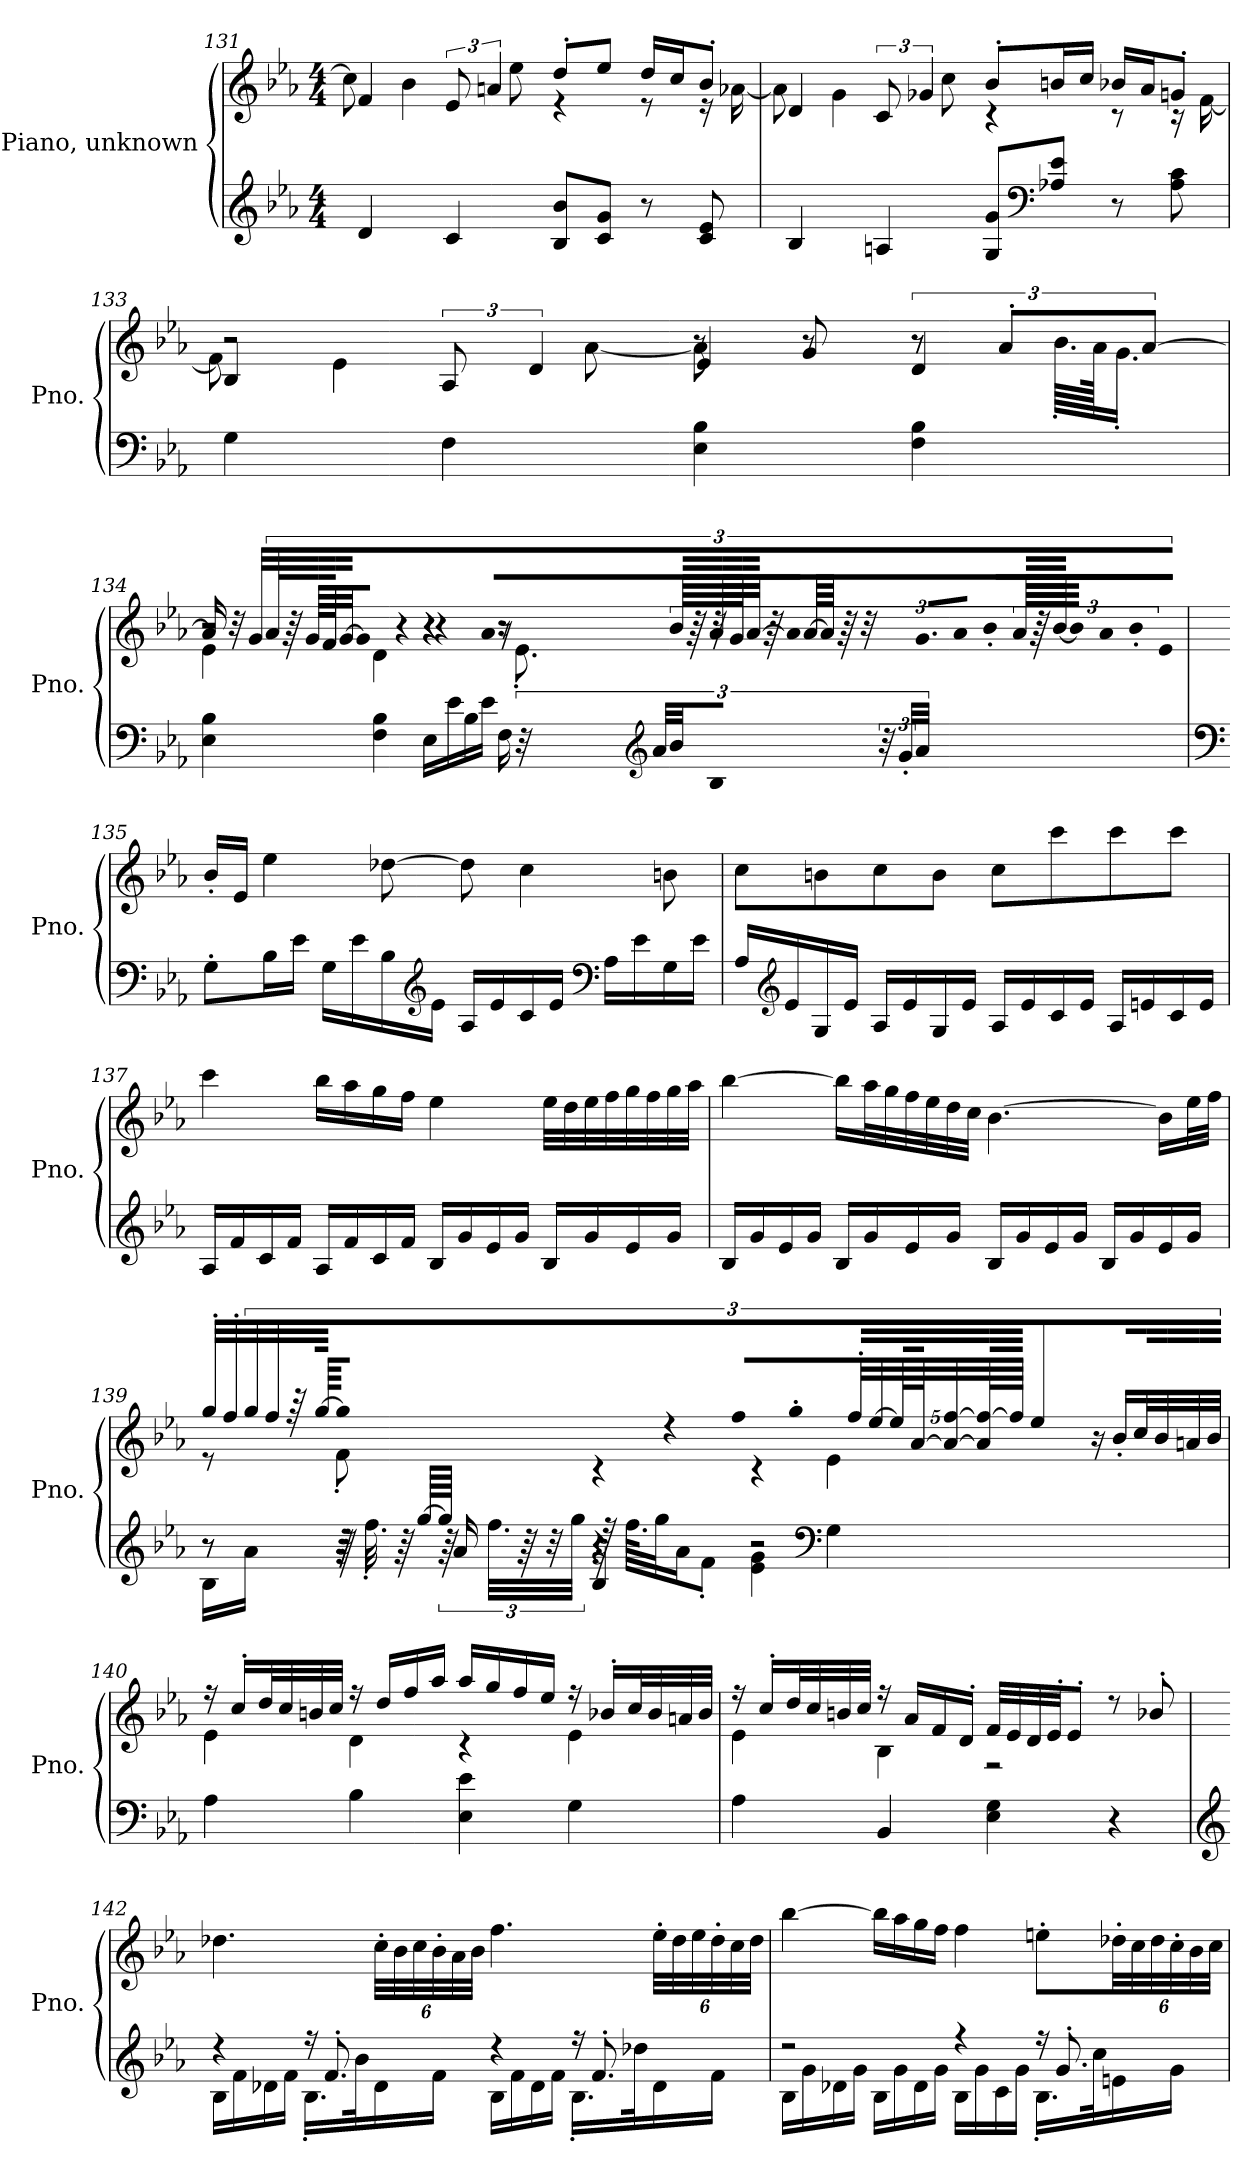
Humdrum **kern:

**kern	**kern
*part1	*part1
*staff2	*staff1
*I"Piano, unknown	*
*I'Pno.	*
!!LO:LB:g=z
*clefG2	*clefG2
*k[b-e-a-]	*k[b-e-a-]
*M4/4	*M4/4
=131	=131
*	*^
4d/	4f/	8cc\]
.	.	4b-\
4c/	12e-/	.
.	6an/	.
.	.	8ee-\
8B-/ 8b-/L	8dd'/L	4r
8c/ 8g/J	8ee-/J	.
8r	16dd/LL	8r
.	16cc/J	.
8c/ 8e-/	8b-'/J	16r
.	.	[16a-X\
=132	=132	=132
4B-/	4d/	8a-\]
.	.	4g\
4An/	12c/	.
.	6g-X/	.
.	.	8cc\
8G/ 8g/L	8b-'/L	4r
*clefF4	*	*
8A-X/ 8e-/J	16bn/L	.
.	16cc/JJ	.
8r	16b-X/LL	8r
.	16a-/J	.
8A-\ 8c\	8gn'/J	16r
.	.	[16f\
!!LO:LB:g=z
=133	=133	=133
*	*	*^
4G\	4B-/	8f\]	2r
.	.	4e-\	.
4F\	12A-/	.	.
.	6d/	.	.
.	.	[8a-\	.
4E-\ 4B-\	8r	8a-\]	4e-/
.	8g/	8r	.
4F\ 4B-\	12r	8r	4d/
.	12a-'/L	.	.
.	.	64.b-'\LLLL	.
.	.	128a-\JJK	.
.	.	16.g'\JJ	.
.	[12a-/J	.	.
!!LO:PB:g=z	!!	!!
=134	=134	=134	=134
4E-\ 4B-\	16a-/]	4e-\	2r
.	32r	.	.
.	32g/LLL	.	.
.	96a-/JJJk	.	.
.	96r	.	.
.	96g/LLLL	.	.
*	*Xbrackettup	*	*
.	96f/J	.	.
.	[48g/J	.	.
.	16g/JJ]	.	.
4F\ 4B-\	16r	4d\	.
.	32r	.	.
.	32a-/LLL	.	.
*	*brackettup	*	*
.	96b-/JJJk	.	.
.	96r	.	.
.	96a-/LLLL	.	.
*	*Xbrackettup	*	*
.	96g/J	.	.
.	[48a-/J	.	.
.	16a-/JJ]	.	.
16E-\LL	8.g/L	4r	4r
16e-\	.	.	.
16B-\	.	.	.
16e-\JJ	16a-/Jk	.	.
16F\	32b-'/LLL	16r	8r
*	*brackettup	*	*
.	96a-/JJJk	.	.
.	96r	.	.
.	[96b-/KKLL	.	.
48r	16b-/]	8.e-'\	.
*clefG2	*	*	*
48a-/LLL	.	.	.
48b-/J	.	.	.
16B-/JJ	32a-/L	.	32r
.	32b-'/J	.	64r
.	.	.	[64a-/LLLL
48r	16e-/JJ	.	64a-/JJJJ]
.	.	.	64r
48g'/LLL	.	.	.
.	.	.	32r
48a-/JJJ	.	.	.
*	*v	*v	*v
!!LO:LB:g=z
=135	=135
*clefF4	*
8G'\L	16b-'/LL
.	16e-/JJ
16B-\L	4ee-\
16e-\JJ	.
16G\LL	.
16e-\	.
16B-\	[8dd-X\
*clefG2	*
16e-\JJ	.
16A-/LL	8dd-\]
16e-/	.
16c/	4cc\
16e-/JJ	.
*clefF4	*
16A-\LL	.
16e-\	.
16G\	8bn\
16e-\JJ	.
=136	=136
16A-/LL	8cc\L
*clefG2	*
16e-/	.
16G/	8bn\
16e-/JJ	.
16A-/LL	8cc\
16e-/	.
16G/	8b\J
16e-/JJ	.
16A-/LL	8cc\L
16e-/	.
16c/	8ccc\
16e-/JJ	.
16A-/LL	8ccc\
16en/	.
16c/	8ccc\J
16e/JJ	.
!!LO:LB:g=z
=137	=137
16A-/LL	4ccc\
16f/	.
16c/	.
16f/JJ	.
16A-/LL	16bb-\LL
16f/	16aa-\
16c/	16gg\
16f/JJ	16ff\JJ
16B-/LL	4ee-\
16g/	.
16e-/	.
16g/JJ	.
16B-/LL	32ee-\LLL
.	32dd\
16g/	32ee-\
.	32ff\
16e-/	32gg\
.	32ff\
16g/JJ	32gg\
.	32aa-\JJJ
=138	=138
16B-/LL	[4bb-\
16g/	.
16e-/	.
16g/JJ	.
16B-/LL	16bb-\LL]
16g/	32aa-\L
.	32gg\
16e-/	32ff\
.	32ee-\
16g/JJ	32dd\
.	32cc\JJJ
16B-/LL	[4.b-\
16g/	.
16e-/	.
16g/JJ	.
16B-/LL	.
16g/	.
16e-/	16b-\LL]
16g/JJ	32ee-\L
.	32ff\JJJ
!!LO:LB:g=z
=139	=139
*^	*^
*	*^	*	*
8r	16B-\LL	8r	32gg'/LLL	8r
.	.	.	32ff'/	.
.	16a-\JJ	.	48gg/	.
.	.	.	48ff/JJJ	.
.	.	.	96r	.
.	.	.	[96gg/KKKL	.
32r	64r	16r	8gg/J]	8f'\
.	32.ff'\	.	.	.
64r	.	.	.	.
[64gg/LLLL	.	.	.	.
64gg/JJJJ]	96r	16a-/	.	.
.	48.ff\LLL	.	.	.
64r	.	.	.	.
32r	.	.	.	.
.	48gg\JJJ	.	.	.
4r	128r	4B-'/	16r	4r
.	64.ff\KLLL	.	.	.
.	32gg\J	.	.	.
.	16a-\J	.	32ff/LLL	.
.	.	.	32gg'/	.
*	*	*	*Xbrackettup	*
.	8f'\J	.	40ff'/	.
.	.	.	[40ee-/	.
.	.	.	80ee-/L]	.
.	.	.	[80a-/J	.
.	.	.	40a-/_ [40ff/	.
.	.	.	80a-/] 80ff/_L	.
.	.	.	80ff/JJJJ]	.
2r	4e-\ 4g\	2r	4ee-/	4r
*clefF4	*	*	*	*
.	4G\	.	16r	4e-\
.	.	.	16b-'/LL	.
.	.	.	32cc/L	.
.	.	.	32b-/	.
.	.	.	32an/	.
.	.	.	32b-/JJJ	.
*v	*v	*v	*	*
!!LO:LB:g=z	!!
=140	=140	=140
4A-\	16r	4e-\
.	16cc'/LL	.
.	32dd/L	.
.	32cc/	.
.	32bn/	.
.	32cc/JJJ	.
4B-\	16r	4d\
.	16dd/LL	.
.	16ff/	.
.	16aa-/JJ	.
4E-\ 4e-\	16aa-/LL	4r
.	16gg/	.
.	16ff/	.
.	16ee-/JJ	.
4G\	16r	4e-\
.	16b-X'/LL	.
.	32cc/L	.
.	32b-/	.
.	32an/	.
.	32b-/JJJ	.
=141	=141	=141
4A-\	16r	4e-\
.	16cc'/LL	.
.	32dd/L	.
.	32cc/	.
.	32bn/	.
.	32cc/JJJ	.
4BB-/	16r	4B-\
.	16a-/LL	.
.	16f/	.
.	16d'/JJ	.
4E-\ 4G\	32f/LLL	2r
.	32e-/	.
.	32d/	.
.	32e-'/JJ	.
.	8e-'/J	.
4r	8r	.
.	8b-X'/	.
*	*v	*v
!!LO:LB:g=z
=142	=142
*clefG2	*
*^	*
4r	16B-\LL	4.dd-X\
.	16f\	.
.	16d-X\	.
.	16f\JJ	.
16r	16.B-'\LL	.
8.f'/	.	.
.	32b-\K	.
.	16d-\	48cc'\LLL
.	.	48b-\
.	.	48cc\
.	16f\JJ	48b-'\
.	.	48a-\
.	.	48b-\JJJ
4r	16B-\LL	4.ff\
.	16f\	.
.	16d-\	.
.	16f\JJ	.
16r	16.B-'\LL	.
8.f'/	.	.
.	32dd-X\K	.
.	16d-\	48ee-'\LLL
.	.	48dd-\
.	.	48ee-\
.	16f\JJ	48dd-'\
.	.	48cc\
.	.	48dd-\JJJ
!!LO:PB:g=z
=143	=143	=143
2r	16B-\LL	[4bb-\
.	16g\	.
.	16d-X\	.
.	16g\JJ	.
.	16B-\LL	16bb-\LL]
.	16g\	16aa-\
.	16d-\	16gg\
.	16g\JJ	16ff\JJ
4r	16B-\LL	4ff\
.	16g\	.
.	16c\	.
.	16g\JJ	.
16r	16.B-'\LL	8een'\L
8.g'/	.	.
.	32cc\K	.
.	16en\	48dd-X'\LL
.	.	48cc\
.	.	48dd-\
.	16g\JJ	48cc'\
.	.	48b-\
.	.	48cc\JJJ
*v	*v	*
=	=
*-	*-
